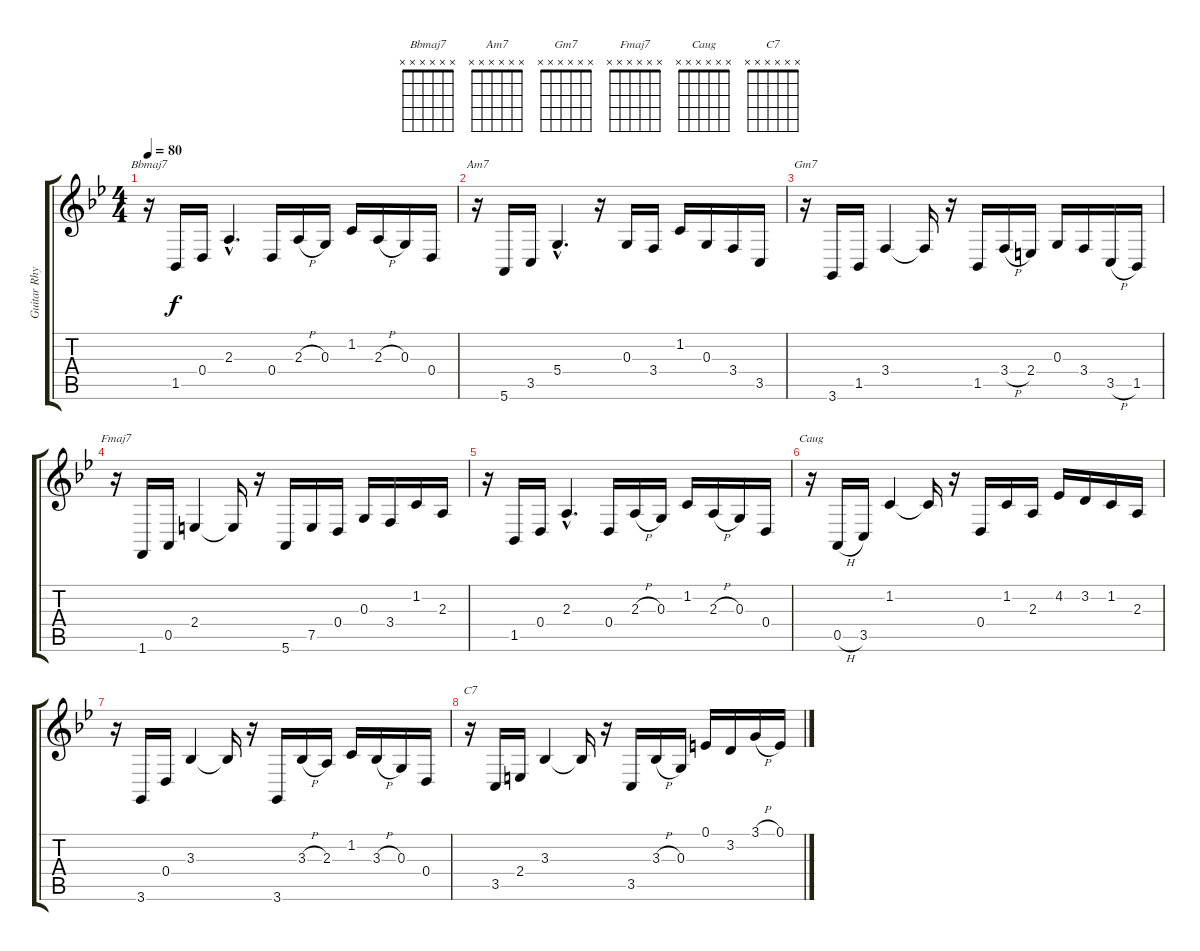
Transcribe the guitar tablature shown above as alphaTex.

\track ("Guitar Rhythm" "Guitar Rhy") {instrument orchestralharp}
\staff {score tabs}
\tuning (E4 B3 G3 D3 A2 E2) {hide}
\chord ("Bbmaj7" x x x x x x)
\chord ("Am7" x x x x x x)
\chord ("Gm7" x x x x x x)
\chord ("Fmaj7" x x x x x x)
\chord ("Caug" x x x x x x)
\chord ("C7" x x x x x x)
\ts (4 4)
\tempo 80
\clef g2
\ks bb
r.16{ch "Bbmaj7" dy f volume 14} 1.5.16 0.4.16 2.3{hac}.4{d} 0.4.16 2.3{h}.16 0.3.16 1.2.16 2.3{h}.16 0.3.16 0.4.16 |
r.16{ch "Am7" volume 12} 5.6.16 3.5.16 5.4{hac}.4{d} r.16 0.3.16 3.4.16 1.2.16 0.3.16 3.4.16 3.5.16 |
r.16{ch "Gm7" volume 10} 3.6.16 1.5.16 3.4.4 3.4{t}.16 r.16 1.5.16 3.4{h}.16 2.4.16 0.3.16 3.4.16 3.5{h}.16 1.5.16 |
r.16{ch "Fmaj7" volume 8} 1.6.16 0.5.16 2.4.4 2.4{t}.16 r.16 5.6.16 7.5.16 0.4.16 0.3.16 3.4.16 1.2.16 2.3.16 |
r.16{volume 8} 1.5.16 0.4.16 2.3{hac}.4{d} 0.4.16 2.3{h}.16 0.3.16 1.2.16 2.3{h}.16 0.3.16 0.4.16 |
r.16{ch "Caug" volume 4} 0.5{h}.16 3.5.16 1.2.4 1.2{t}.16 r.16 0.4.16 1.2.16 2.3.16 4.2.16 3.2.16 1.2.16 2.3.16 |
r.16{volume 2} 3.6.16 0.4.16 3.3.4 3.3{t}.16 r.16 3.6.16 3.3{h}.16 2.3.16 1.2.16 3.3{h}.16 0.3.16 0.4.16 |
r.16{ch "C7" volume 1} 3.5.16 2.4.16 3.3.4 3.3{t}.16 r.16 3.5.16 3.3{h}.16 0.3.16 0.1.16 3.2.16 3.1{h}.16 0.1.16
